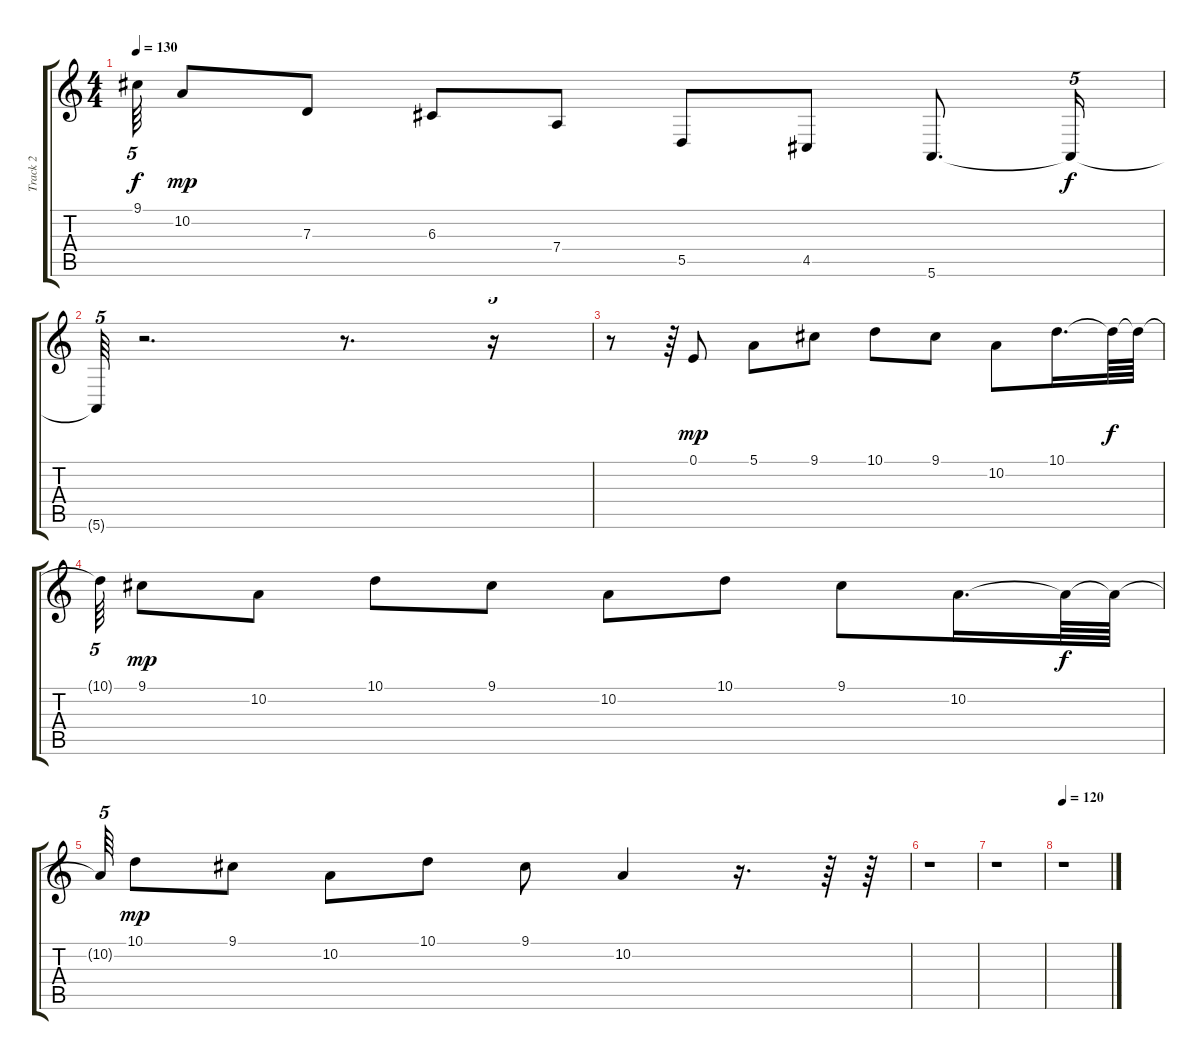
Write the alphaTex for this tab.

\track ("Track 2" "Track 2") {instrument honkytonkpiano}
\staff {score tabs}
\tuning (E4 B3 G3 D3 A2 E2) {hide}
\ts (4 4)
\tempo 130
\clef g2
\ks c
9.1{t}.64{tu (5 4) dy f} 10.2.8{dy mp} 7.3.8 6.3.8 7.4.8 5.5.8 4.5.8 5.6.8{d} 5.6{t}.16{tu (5 4) dy f} |
5.6{t}.64{tu (5 4)} r.2{d} r.8{d} r.16{tu (5 4)} |
r.8 r.64{tu (5 4)} 0.1.8{dy mp} 5.1.8 9.1.8 10.1.8 9.1.8 10.2.8 10.1.16{d} 10.1{t}.64{dy f} 10.1{t}.64 |
10.1{t}.64{tu (5 4)} 9.1.8{dy mp} 10.2.8 10.1.8 9.1.8 10.2.8 10.1.8 9.1.8 10.2.16{d} 10.2{t}.64{dy f} 10.2{t}.64 |
10.2{t}.64{tu (5 4)} 10.1.8{dy mp} 9.1.8 10.2.8 10.1.8 9.1.8 10.2.4 r.16{d} r.64 r.64 |
r.1 |
r.1 |
\tempo 120
r.1
